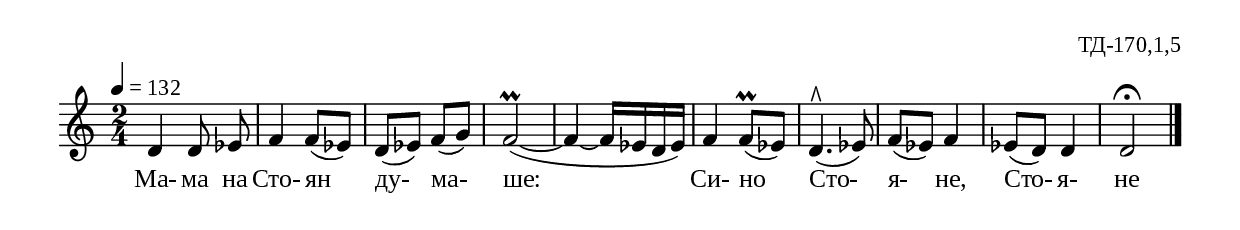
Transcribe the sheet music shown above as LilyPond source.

%{
TD_170_1_05
%}

\include "td-preamble.ly"

\score {
\relative c' {
\tempo 4 = 132
  \time 2/4
d4 d8 ees\noBeam f4 f8( ees) d( ees) f( g) f2(\prall~ f4~ f16 ees d ees) f4 
 f8\prall([ ees]) d4.\rtoe( ees8) f( ees) f4 ees8( d) d4 d2\fermata 
 \bar "|." 
}
\addlyrics { Ма- ма на Сто- ян ду- ма- ше: Си- но Сто- я- не, Сто- я- не }
%
\layout {
  indent = #0
  line-width = 190\mm
  ragged-right=##f
}
%
\midi { 
	\context {
		\Score
		tempoWholesPerMinute = #(ly:make-moment 132 4)
		}
	}
}

\header{
  opus = "ТД-170,1,5"
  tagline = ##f
}


